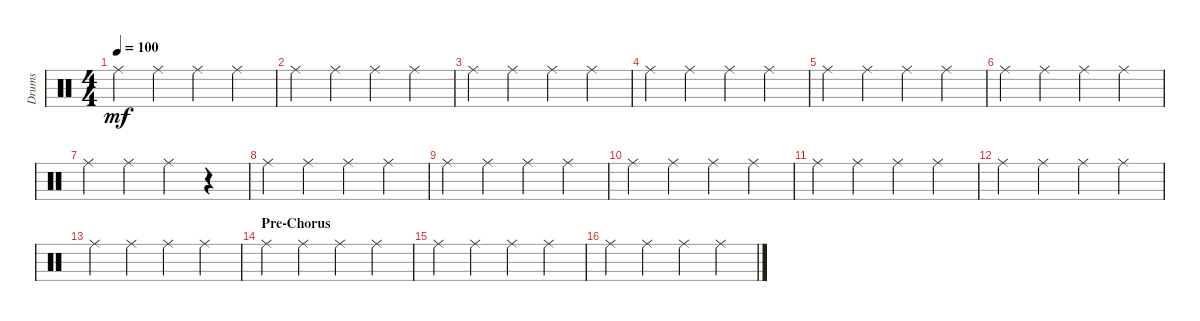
\defaultSystemsLayout 4
\bracketExtendMode groupsimilarinstruments
\multiBarRest
\otherSystemsTrackNameOrientation horizontal
\track ("Drumkit" "Drums") {instrument percussion}
\staff {score}
\articulation defaults
\ts (4 4)
\tempo 100
\clef neutral
\ks c "Ride (middle)".4{dy mf beam Down} "Ride (middle)".4{beam Down} "Ride (middle)".4{beam Down} "Ride (middle)".4{beam Down}
|
"Ride (middle)".4{beam Down} "Ride (middle)".4{beam Down} "Ride (middle)".4{beam Down} "Ride (middle)".4{beam Down} |
"Ride (middle)".4{beam Down} "Ride (middle)".4{beam Down} "Ride (middle)".4{beam Down} "Ride (middle)".4{beam Down} |
"Ride (middle)".4{beam Down} "Ride (middle)".4{beam Down} "Ride (middle)".4{beam Down} "Ride (middle)".4{beam Down} |
"Ride (middle)".4{beam Down} "Ride (middle)".4{beam Down} "Ride (middle)".4{beam Down} "Ride (middle)".4{beam Down} |
"Ride (middle)".4{beam Down} "Ride (middle)".4{beam Down} "Ride (middle)".4{beam Down} "Ride (middle)".4{beam Down} |
"Ride (middle)".4{beam Down} "Ride (middle)".4{beam Down} "Ride (middle)".4{beam Down} r.4{beam Down} |
"Ride (middle)".4{beam Down} "Ride (middle)".4{beam Down} "Ride (middle)".4{beam Down} "Ride (middle)".4{beam Down} |
"Ride (middle)".4{beam Down} "Ride (middle)".4{beam Down} "Ride (middle)".4{beam Down} "Ride (middle)".4{beam Down} |
"Ride (middle)".4{beam Down} "Ride (middle)".4{beam Down} "Ride (middle)".4{beam Down} "Ride (middle)".4{beam Down} |
"Ride (middle)".4{beam Down} "Ride (middle)".4{beam Down} "Ride (middle)".4{beam Down} "Ride (middle)".4{beam Down} |
"Ride (middle)".4{beam Down} "Ride (middle)".4{beam Down} "Ride (middle)".4{beam Down} "Ride (middle)".4{beam Down} |
"Ride (middle)".4{beam Down} "Ride (middle)".4{beam Down} "Ride (middle)".4{beam Down} "Ride (middle)".4{beam Down} |
\section ("" "Pre-Chorus")
"Ride (middle)".4{beam Down} "Ride (middle)".4{beam Down} "Ride (middle)".4{beam Down} "Ride (middle)".4{beam Down} |
"Ride (middle)".4{beam Down} "Ride (middle)".4{beam Down} "Ride (middle)".4{beam Down} "Ride (middle)".4{beam Down} |
"Ride (middle)".4{beam Down} "Ride (middle)".4{beam Down} "Ride (middle)".4{beam Down} "Ride (middle)".4{beam Down}
